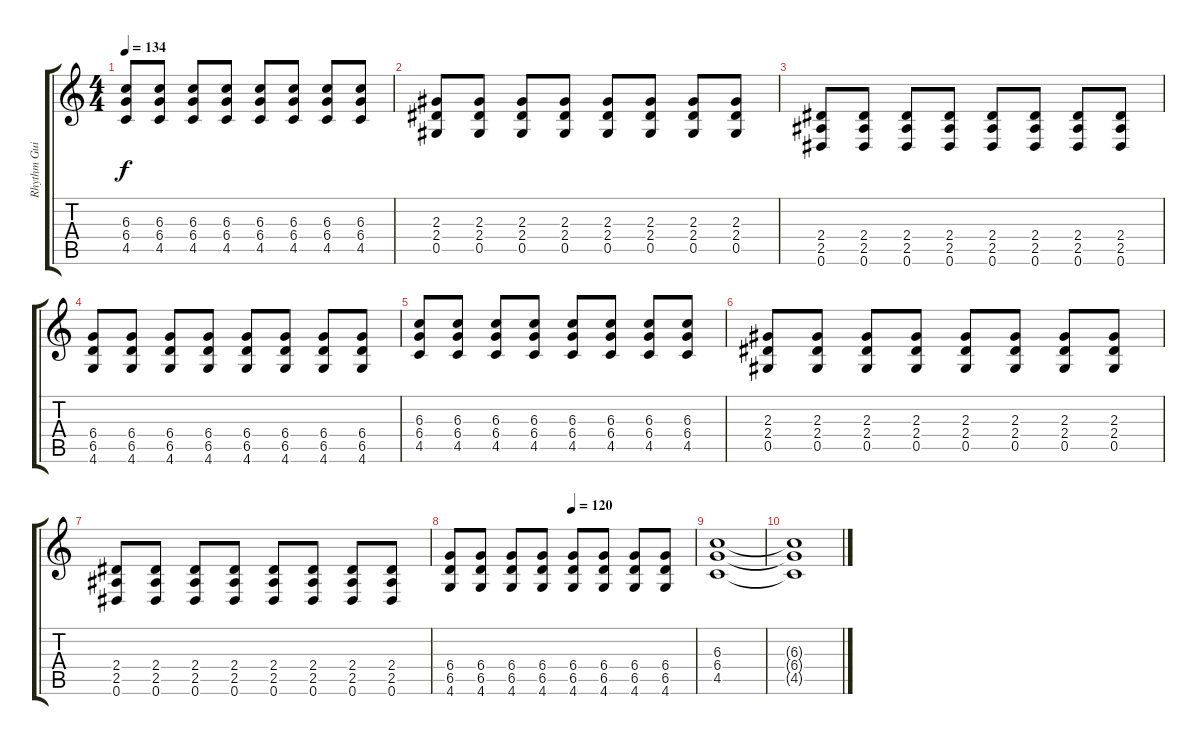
\track ("Rhythm Guitar" "Rhythm Gui") {instrument distortionguitar}
\staff {score tabs}
\tuning (Eb4 Bb3 Gb3 Db3 Ab2 Eb2) {hide}
\ts (4 4)
\section ("" "")
\tempo 134
\clef g2
\ks c
(6.3 6.4 4.5).8{dy f} (6.3 6.4 4.5).8 (6.3 6.4 4.5).8 (6.3 6.4 4.5).8 (6.3 6.4 4.5).8 (6.3 6.4 4.5).8 (6.3 6.4 4.5).8 (6.3 6.4 4.5).8 |
(2.3 2.4 0.5).8 (2.3 2.4 0.5).8 (2.3 2.4 0.5).8 (2.3 2.4 0.5).8 (2.3 2.4 0.5).8 (2.3 2.4 0.5).8 (2.3 2.4 0.5).8 (2.3 2.4 0.5).8 |
(2.4 2.5 0.6).8 (2.4 2.5 0.6).8 (2.4 2.5 0.6).8 (2.4 2.5 0.6).8 (2.4 2.5 0.6).8 (2.4 2.5 0.6).8 (2.4 2.5 0.6).8 (2.4 2.5 0.6).8 |
(6.4 6.5 4.6).8 (6.4 6.5 4.6).8 (6.4 6.5 4.6).8 (6.4 6.5 4.6).8 (6.4 6.5 4.6).8 (6.4 6.5 4.6).8 (6.4 6.5 4.6).8 (6.4 6.5 4.6).8 |
(6.3 6.4 4.5).8 (6.3 6.4 4.5).8 (6.3 6.4 4.5).8 (6.3 6.4 4.5).8 (6.3 6.4 4.5).8 (6.3 6.4 4.5).8 (6.3 6.4 4.5).8 (6.3 6.4 4.5).8 |
(2.3 2.4 0.5).8 (2.3 2.4 0.5).8 (2.3 2.4 0.5).8 (2.3 2.4 0.5).8 (2.3 2.4 0.5).8 (2.3 2.4 0.5).8 (2.3 2.4 0.5).8 (2.3 2.4 0.5).8 |
(2.4 2.5 0.6).8 (2.4 2.5 0.6).8 (2.4 2.5 0.6).8 (2.4 2.5 0.6).8 (2.4 2.5 0.6).8 (2.4 2.5 0.6).8 (2.4 2.5 0.6).8 (2.4 2.5 0.6).8 |
\tempo (120 0.5)
(6.4 6.5 4.6).8 (6.4 6.5 4.6).8 (6.4 6.5 4.6).8 (6.4 6.5 4.6).8 (6.4 6.5 4.6).8 (6.4 6.5 4.6).8 (6.4 6.5 4.6).8 (6.4 6.5 4.6).8 |
(6.3 6.4 4.5).1 |
(6.3{t} 6.4{t} 4.5{t}).1
